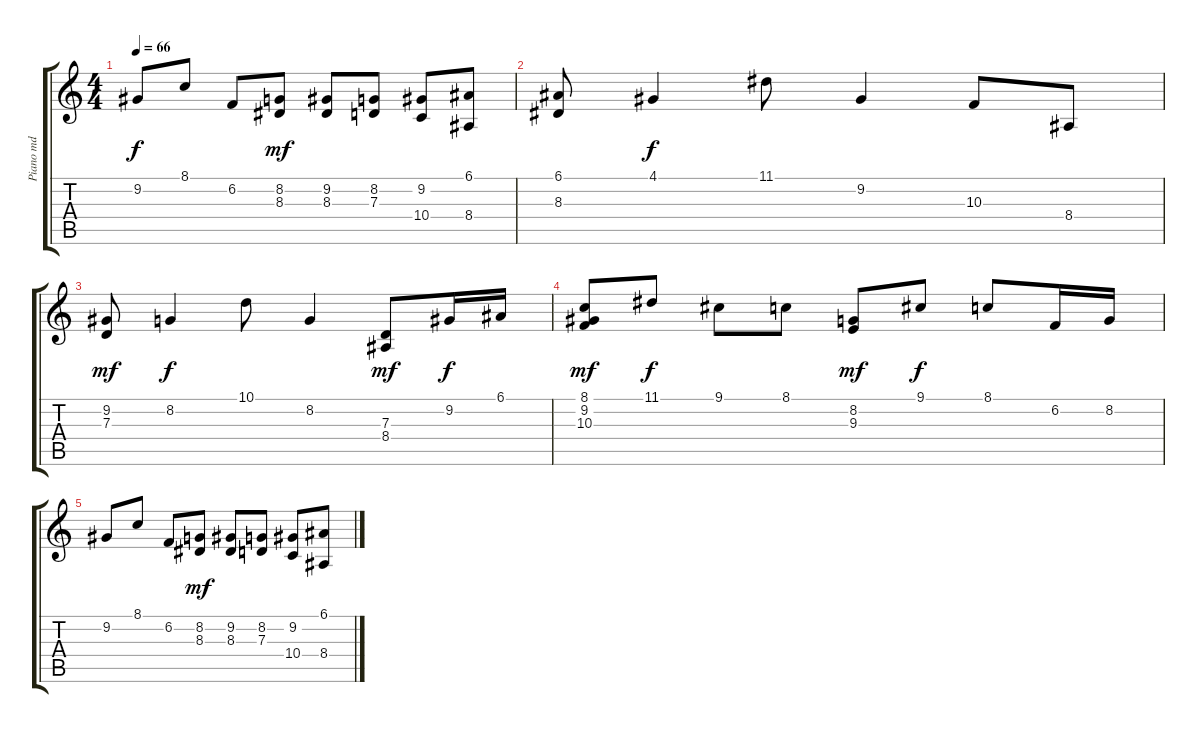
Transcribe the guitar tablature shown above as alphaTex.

\track ("Piano md" "Piano md") {instrument acousticgrandpiano}
\staff {score tabs}
\tuning (E4 B3 G3 D3 A2 E2) {hide}
\ts (4 4)
\tempo 66
\clef g2
\ks c
9.2.8{dy f} 8.1.8 6.2.8 (8.2 8.3).8{dy mf} (9.2 8.3).8 (8.2 7.3).8 (9.2 10.4).8 (6.1 8.4).8 |
(6.1 8.3).8 4.1.4{dy f} 11.1.8 9.2.4 10.3.8 8.4.8 |
(9.2 7.3).8{dy mf} 8.2.4{dy f} 10.1.8 8.2.4 (7.3 8.4).8{dy mf} 9.2.16{dy f} 6.1.16 |
(8.1 9.2 10.3).8{dy mf} 11.1.8{dy f} 9.1.8 8.1.8 (8.2 9.3).8{dy mf} 9.1.8{dy f} 8.1.8 6.2.16 8.2.16 |
9.2.8{volume 3} 8.1.8 6.2.8 (8.2 8.3).8{dy mf} (9.2 8.3).8 (8.2 7.3).8 (9.2 10.4).8 (6.1 8.4).8
